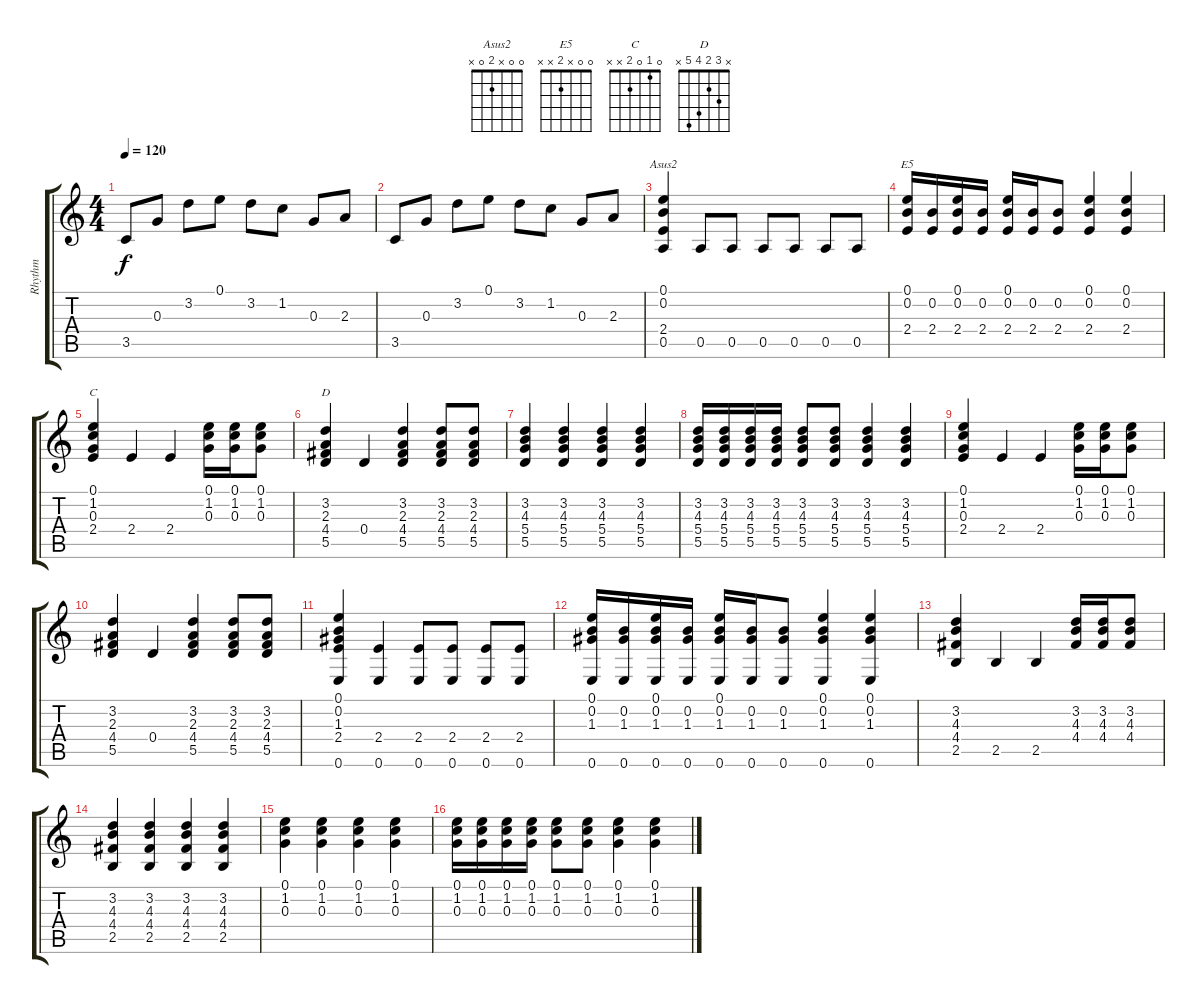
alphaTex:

\track ("Rhythm" "Rhythm") {instrument electricguitarjazz}
\staff {score tabs}
\tuning (E4 B3 G3 D3 A2 E2) {hide}
\chord ("Asus2" 0 0 x 2 0 x)
\chord ("E5" 0 0 x 2 x x)
\chord ("C" 0 1 0 2 x x)
\chord ("D" x 3 2 4 5 x)
\ts (4 4)
\tempo 120
\clef g2
\ks c
3.5.8{dy f} 0.3.8 3.2.8 0.1.8 3.2.8 1.2.8 0.3.8 2.3.8 |
3.5.8 0.3.8 3.2.8 0.1.8 3.2.8 1.2.8 0.3.8 2.3.8 |
(0.1 0.2 2.4 0.5).4{ch "Asus2"} 0.5.8 0.5.8 0.5.8 0.5.8 0.5.8 0.5.8 |
(0.1 0.2 2.4).16{ch "E5"} (0.2 2.4).16 (0.1 0.2 2.4).16 (0.2 2.4).16 (0.1 0.2 2.4).16 (0.2 2.4).16 (0.2 2.4).8 (0.1 0.2 2.4).4 (0.1 0.2 2.4).4 |
(0.1 1.2 0.3 2.4).4{ch "C"} 2.4.4 2.4.4 (0.1 1.2 0.3).16 (0.1 1.2 0.3).16 (0.1 1.2 0.3).8 |
(3.2 2.3 4.4 5.5).4{ch "D"} 0.4.4 (3.2 2.3 4.4 5.5).4 (3.2 2.3 4.4 5.5).8 (3.2 2.3 4.4 5.5).8 |
(3.2 4.3 5.4 5.5).4 (3.2 4.3 5.4 5.5).4 (3.2 4.3 5.4 5.5).4 (3.2 4.3 5.4 5.5).4 |
(3.2 4.3 5.4 5.5).16 (3.2 4.3 5.4 5.5).16 (3.2 4.3 5.4 5.5).16 (3.2 4.3 5.4 5.5).16 (3.2 4.3 5.4 5.5).8 (3.2 4.3 5.4 5.5).8 (3.2 4.3 5.4 5.5).4 (3.2 4.3 5.4 5.5).4 |
(0.1 1.2 0.3 2.4).4 2.4.4 2.4.4 (0.1 1.2 0.3).16 (0.1 1.2 0.3).16 (0.1 1.2 0.3).8 |
(3.2 2.3 4.4 5.5).4 0.4.4 (3.2 2.3 4.4 5.5).4 (3.2 2.3 4.4 5.5).8 (3.2 2.3 4.4 5.5).8 |
(0.1 0.2 1.3 2.4 0.6).4 (2.4 0.6).4 (2.4 0.6).8 (2.4 0.6).8 (2.4 0.6).8 (2.4 0.6).8 |
(0.1 0.2 1.3 0.6).16 (0.2 1.3 0.6).16 (0.1 0.2 1.3 0.6).16 (0.2 1.3 0.6).16 (0.1 0.2 1.3 0.6).16 (0.2 1.3 0.6).16 (0.2 1.3 0.6).8 (0.1 0.2 1.3 0.6).4 (0.1 0.2 1.3 0.6).4 |
(3.2 4.3 4.4 2.5).4 2.5.4 2.5.4 (3.2 4.3 4.4).16 (3.2 4.3 4.4).16 (3.2 4.3 4.4).8 |
(3.2 4.3 4.4 2.5).4 (3.2 4.3 4.4 2.5).4 (3.2 4.3 4.4 2.5).4 (3.2 4.3 4.4 2.5).4 |
(0.1 1.2 0.3).4 (0.1 1.2 0.3).4 (0.1 1.2 0.3).4 (0.1 1.2 0.3).4 |
(0.1 1.2 0.3).16 (0.1 1.2 0.3).16 (0.1 1.2 0.3).16 (0.1 1.2 0.3).16 (0.1 1.2 0.3).8 (0.1 1.2 0.3).8 (0.1 1.2 0.3).4 (0.1 1.2 0.3).4
